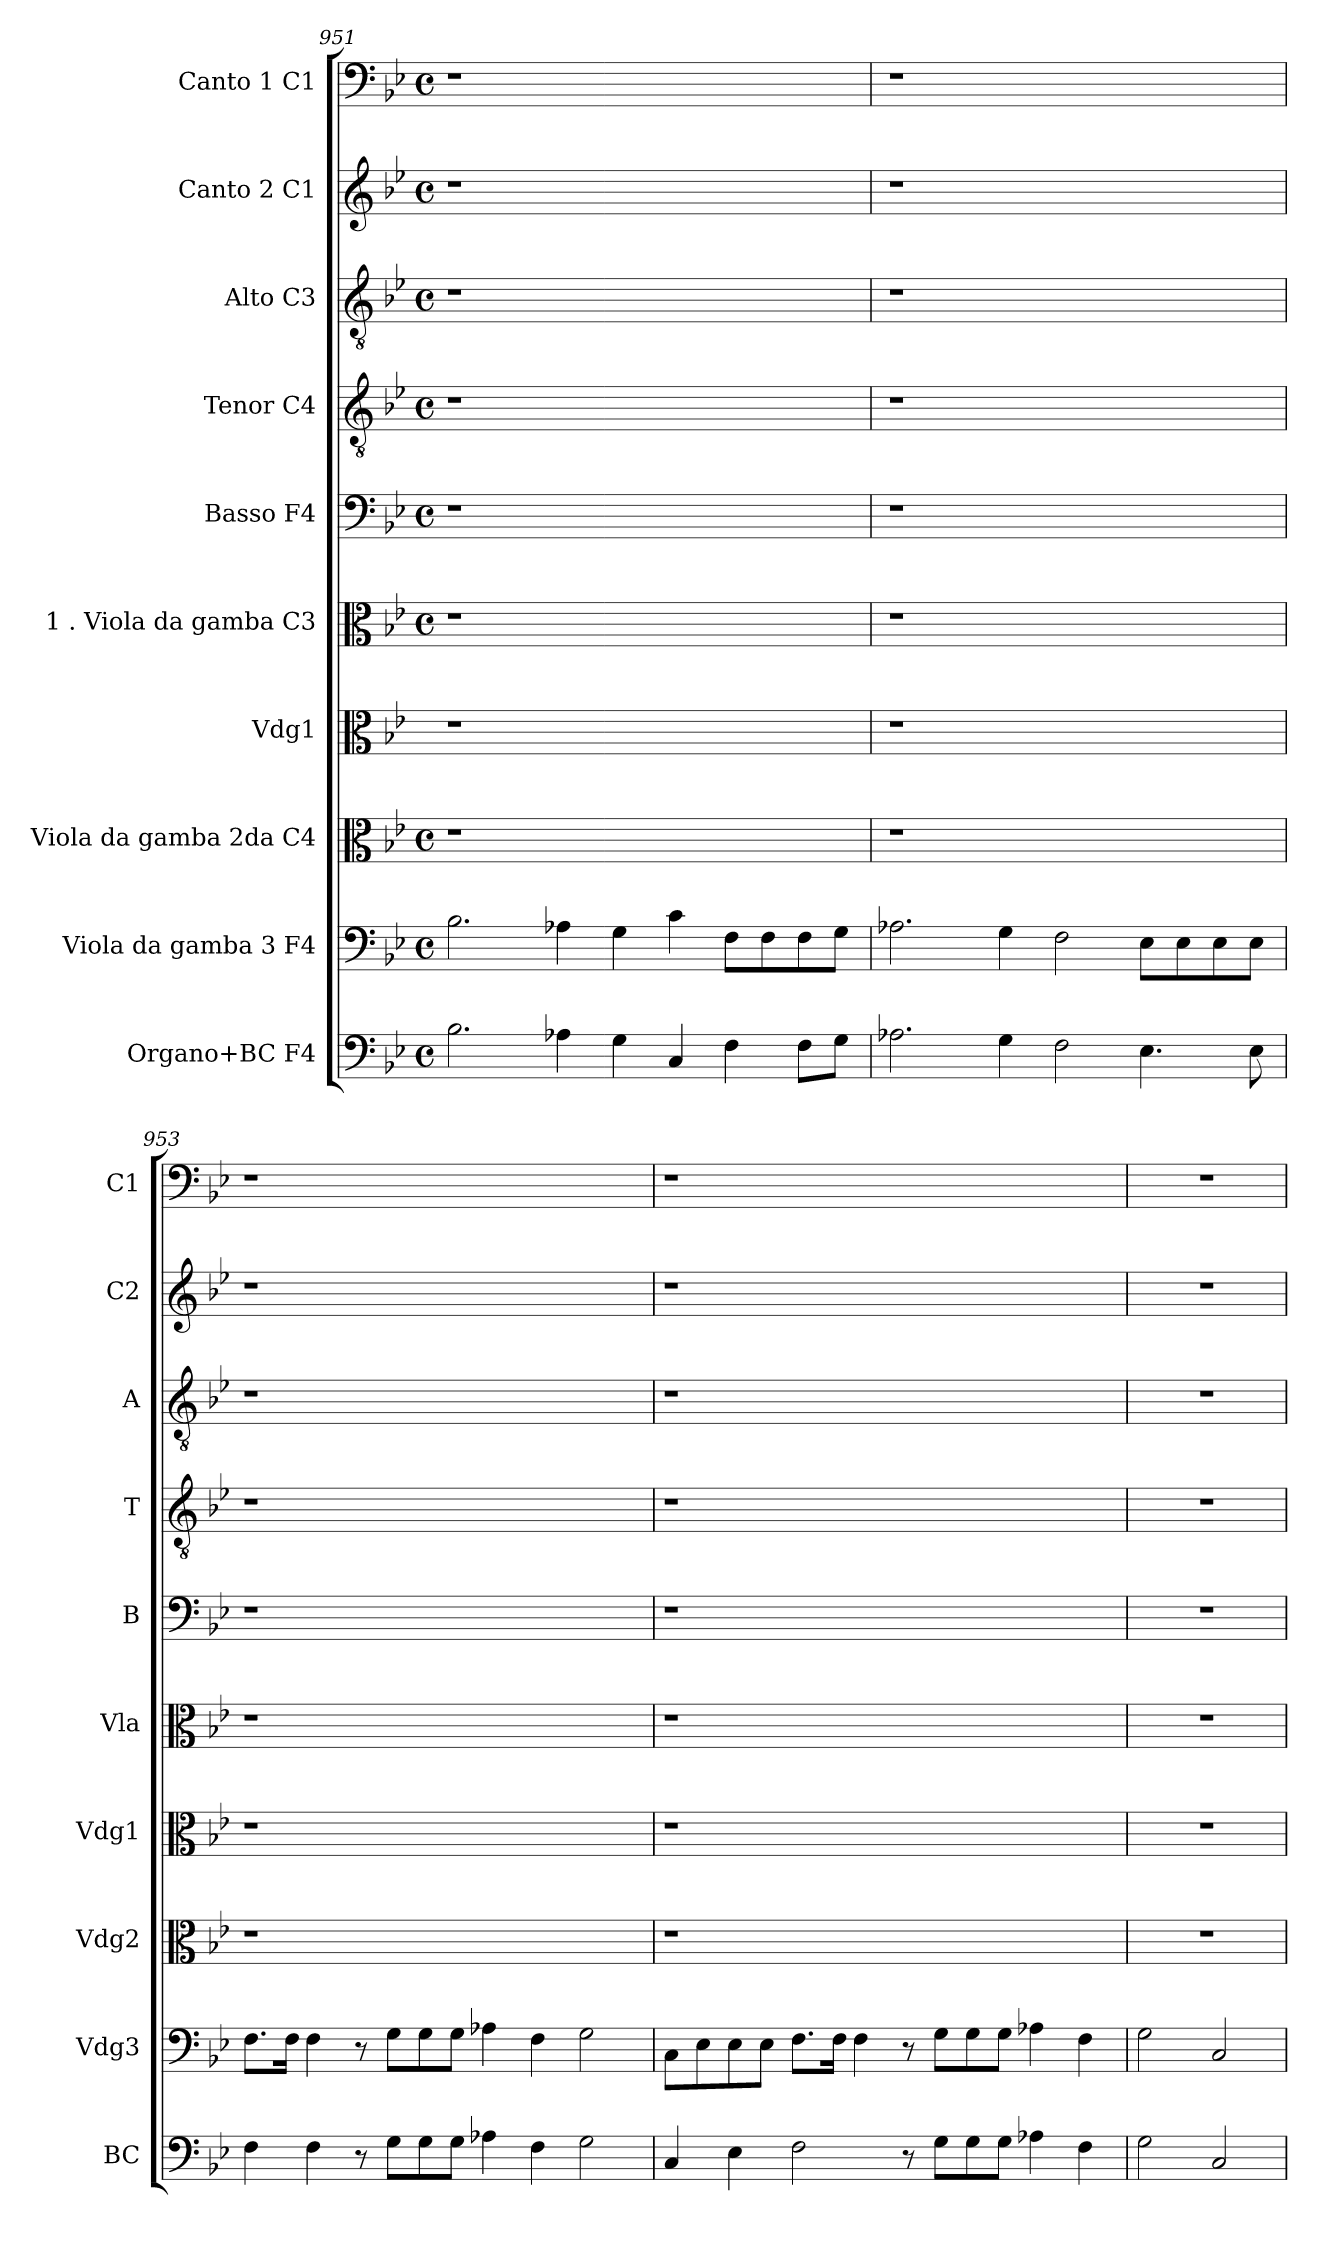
**kern	**kern	**kern	**kern	**kern	**kern	**kern	**kern	**kern	**kern
*part10	*part9	*part8	*part7	*part6	*part5	*part4	*part3	*part2	*part1
*staff10	*staff9	*staff8	*staff7	*staff6	*staff5	*staff4	*staff3	*staff2	*staff1
*I"Organo+BC F4	*I"Viola da gamba 3 F4	*I"Viola da gamba 2da C4	*I"Vdg1	*I"1 . Viola da gamba C3	*I"Basso F4	*I"Tenor C4	*I"Alto C3	*I"Canto 2 C1	*I"Canto 1 C1
*I'BC	*I'Vdg3	*I'Vdg2	*I'Vdg1	*I'Vla	*I'B	*I'T	*I'A	*I'C2	*I'C1
*clefF4	*clefF4	*clefC3	*clefC3	*clefC3	*clefF4	*clefGv2	*clefGv2	*clefG2	*clefF4
*k[b-e-]	*k[b-e-]	*k[b-e-]	*k[b-e-]	*k[b-e-]	*k[b-e-]	*k[b-e-]	*k[b-e-]	*k[b-e-]	*k[b-e-]
*B-:	*B-:	*B-:	*B-:	*B-:	*B-:	*B-:	*B-:	*B-:	*B-:
*M4/4	*M4/4	*M4/4	*	*M4/4	*M4/4	*M4/4	*M4/4	*M4/4	*M4/4
*met(c)	*met(c)	*met(c)	*	*met(c)	*met(c)	*met(c)	*met(c)	*met(c)	*met(c)
=951	=951	=951	=951	=951	=951	=951	=951	=951	=951
2.B-\	2.B-\	1r	1r	1r	1r	1r	1r	1r	1r
4A-X\	4A-X\	.	.	.	.	.	.	.	.
4G\	4G\	1ryy	1ryy	1ryy	1ryy	1ryy	1ryy	1ryy	1ryy
4C/	4c\	.	.	.	.	.	.	.	.
4F\	8F\L	.	.	.	.	.	.	.	.
.	8F\	.	.	.	.	.	.	.	.
8F\L	8F\	.	.	.	.	.	.	.	.
8G\J	8G\J	.	.	.	.	.	.	.	.
=952	=952	=952	=952	=952	=952	=952	=952	=952	=952
2.A-X\	2.A-X\	1r	1r	1r	1r	1r	1r	1r	1r
4G\	4G\	.	.	.	.	.	.	.	.
2F\	2F\	1ryy	1ryy	1ryy	1ryy	1ryy	1ryy	1ryy	1ryy
4.E-\	8E-\L	.	.	.	.	.	.	.	.
.	8E-\	.	.	.	.	.	.	.	.
.	8E-\	.	.	.	.	.	.	.	.
8E-\	8E-\J	.	.	.	.	.	.	.	.
!!LO:PB:g=z
=953	=953	=953	=953	=953	=953	=953	=953	=953	=953
4F\	8.F\L	1r	1r	1r	1r	1r	1r	1r	1r
.	16F\Jk	.	.	.	.	.	.	.	.
4F\	4F\	.	.	.	.	.	.	.	.
8r	8r	.	.	.	.	.	.	.	.
8G\L	8G\L	.	.	.	.	.	.	.	.
8G\	8G\	.	.	.	.	.	.	.	.
8G\J	8G\J	.	.	.	.	.	.	.	.
4A-X\	4A-X\	1ryy	1ryy	1ryy	1ryy	1ryy	1ryy	1ryy	1ryy
4F\	4F\	.	.	.	.	.	.	.	.
2G\	2G\	.	.	.	.	.	.	.	.
=954	=954	=954	=954	=954	=954	=954	=954	=954	=954
4C/	8C\L	1r	1r	1r	1r	1r	1r	1r	1r
.	8E-\	.	.	.	.	.	.	.	.
4E-\	8E-\	.	.	.	.	.	.	.	.
.	8E-\J	.	.	.	.	.	.	.	.
2F\	8.F\L	.	.	.	.	.	.	.	.
.	16F\Jk	.	.	.	.	.	.	.	.
.	4F\	.	.	.	.	.	.	.	.
8r	8r	1ryy	1ryy	1ryy	1ryy	1ryy	1ryy	1ryy	1ryy
8G\L	8G\L	.	.	.	.	.	.	.	.
8G\	8G\	.	.	.	.	.	.	.	.
8G\J	8G\J	.	.	.	.	.	.	.	.
4A-X\	4A-X\	.	.	.	.	.	.	.	.
4F\	4F\	.	.	.	.	.	.	.	.
=955	=955	=955	=955	=955	=955	=955	=955	=955	=955
2G\	2G\	1r	1r	1r	1r	1r	1r	1r	1r
2C/	2C/	.	.	.	.	.	.	.	.
=	=	=	=	=	=	=	=	=	=
*-	*-	*-	*-	*-	*-	*-	*-	*-	*-
